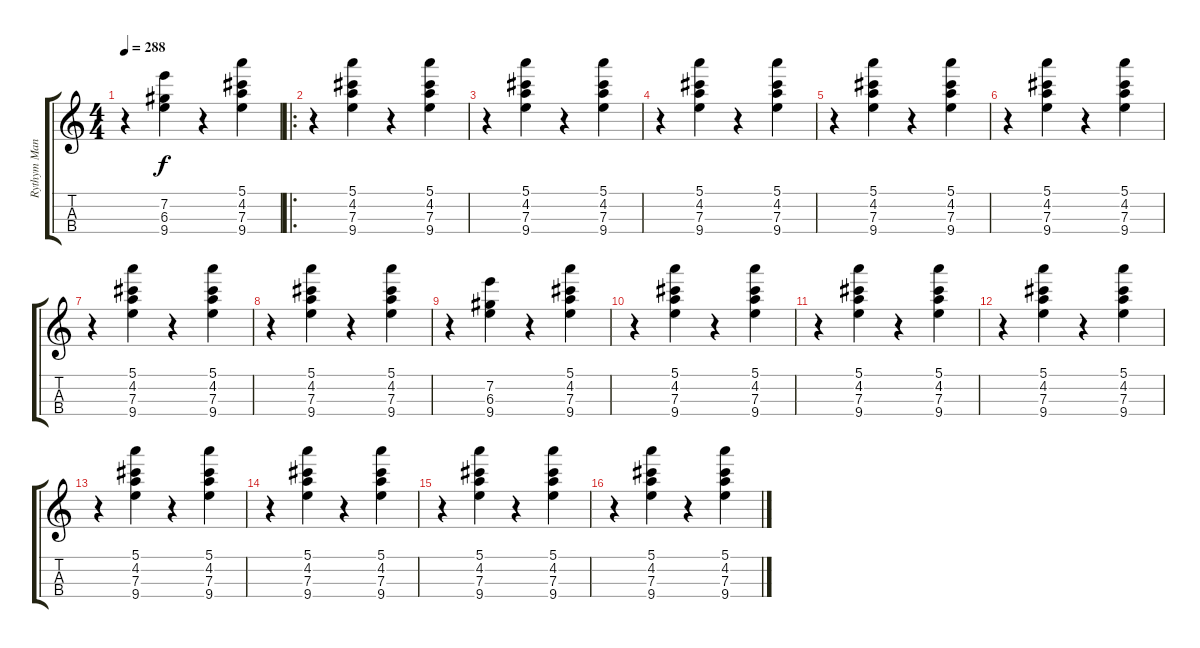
\track ("Rythym Mandolin" "Rythym Man") {instrument banjo}
\staff {score tabs}
\tuning (E5 A4 D4 G3) {hide}
\displaytranspose 12
\ts (4 4)
\tempo 288
\clef g2
\ks c
r.4{dy f} (7.2 6.3 9.4).4 r.4 (5.1 4.2 7.3 9.4).4 |
\ro
r.4 (5.1 4.2 7.3 9.4).4 r.4 (5.1 4.2 7.3 9.4).4 |
r.4 (5.1 4.2 7.3 9.4).4 r.4 (5.1 4.2 7.3 9.4).4 |
r.4 (5.1 4.2 7.3 9.4).4 r.4 (5.1 4.2 7.3 9.4).4 |
r.4 (5.1 4.2 7.3 9.4).4 r.4 (5.1 4.2 7.3 9.4).4 |
r.4 (5.1 4.2 7.3 9.4).4 r.4 (5.1 4.2 7.3 9.4).4 |
r.4 (5.1 4.2 7.3 9.4).4 r.4 (5.1 4.2 7.3 9.4).4 |
r.4 (5.1 4.2 7.3 9.4).4 r.4 (5.1 4.2 7.3 9.4).4 |
r.4 (7.2 6.3 9.4).4 r.4 (5.1 4.2 7.3 9.4).4 |
r.4 (5.1 4.2 7.3 9.4).4 r.4 (5.1 4.2 7.3 9.4).4 |
r.4 (5.1 4.2 7.3 9.4).4 r.4 (5.1 4.2 7.3 9.4).4 |
r.4 (5.1 4.2 7.3 9.4).4 r.4 (5.1 4.2 7.3 9.4).4 |
r.4 (5.1 4.2 7.3 9.4).4 r.4 (5.1 4.2 7.3 9.4).4 |
r.4 (5.1 4.2 7.3 9.4).4 r.4 (5.1 4.2 7.3 9.4).4 |
r.4 (5.1 4.2 7.3 9.4).4 r.4 (5.1 4.2 7.3 9.4).4 |
r.4 (5.1 4.2 7.3 9.4).4 r.4 (5.1 4.2 7.3 9.4).4
